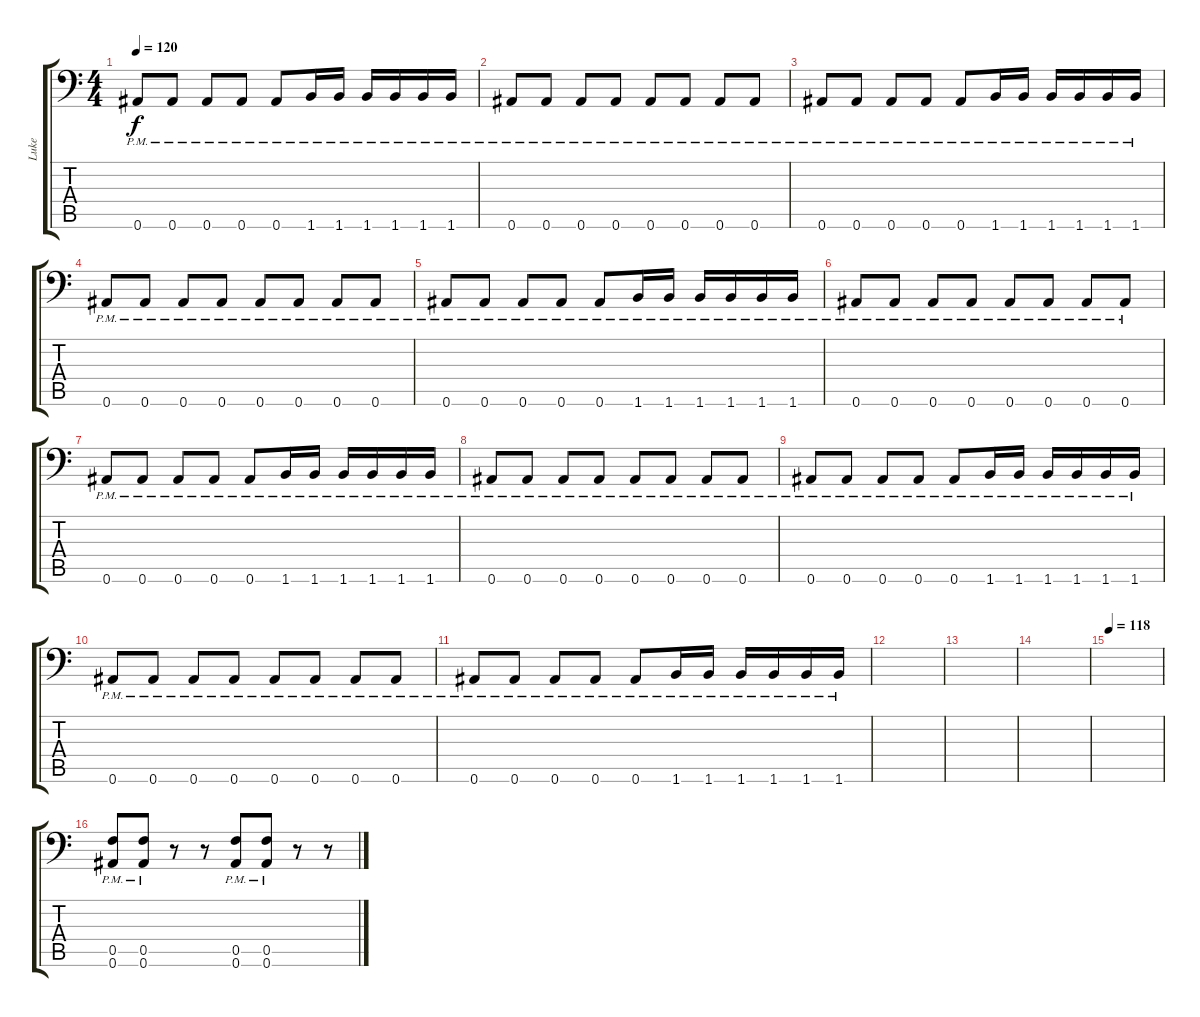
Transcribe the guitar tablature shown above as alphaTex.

\track ("Luke" "Luke") {instrument distortionguitar}
\staff {score tabs}
\tuning (C4 G3 Eb3 Bb2 F2 Bb1) {hide}
\ts (4 4)
\tempo 120
\clef f4
\ks c
0.6{pm}.8{dy f} 0.6{pm}.8 0.6{pm}.8 0.6{pm}.8 0.6{pm}.8 1.6{pm}.16 1.6{pm}.16 1.6{pm}.16 1.6{pm}.16 1.6{pm}.16 1.6{pm}.16 |
0.6{pm}.8 0.6{pm}.8 0.6{pm}.8 0.6{pm}.8 0.6{pm}.8 0.6{pm}.8 0.6{pm}.8 0.6{pm}.8 |
0.6{pm}.8 0.6{pm}.8 0.6{pm}.8 0.6{pm}.8 0.6{pm}.8 1.6{pm}.16 1.6{pm}.16 1.6{pm}.16 1.6{pm}.16 1.6{pm}.16 1.6{pm}.16 |
0.6{pm}.8 0.6{pm}.8 0.6{pm}.8 0.6{pm}.8 0.6{pm}.8 0.6{pm}.8 0.6{pm}.8 0.6{pm}.8 |
0.6{pm}.8 0.6{pm}.8 0.6{pm}.8 0.6{pm}.8 0.6{pm}.8 1.6{pm}.16 1.6{pm}.16 1.6{pm}.16 1.6{pm}.16 1.6{pm}.16 1.6{pm}.16 |
0.6{pm}.8 0.6{pm}.8 0.6{pm}.8 0.6{pm}.8 0.6{pm}.8 0.6{pm}.8 0.6{pm}.8 0.6{pm}.8 |
0.6{pm}.8 0.6{pm}.8 0.6{pm}.8 0.6{pm}.8 0.6{pm}.8 1.6{pm}.16 1.6{pm}.16 1.6{pm}.16 1.6{pm}.16 1.6{pm}.16 1.6{pm}.16 |
0.6{pm}.8 0.6{pm}.8 0.6{pm}.8 0.6{pm}.8 0.6{pm}.8 0.6{pm}.8 0.6{pm}.8 0.6{pm}.8 |
0.6{pm}.8 0.6{pm}.8 0.6{pm}.8 0.6{pm}.8 0.6{pm}.8 1.6{pm}.16 1.6{pm}.16 1.6{pm}.16 1.6{pm}.16 1.6{pm}.16 1.6{pm}.16 |
0.6{pm}.8 0.6{pm}.8 0.6{pm}.8 0.6{pm}.8 0.6{pm}.8 0.6{pm}.8 0.6{pm}.8 0.6{pm}.8 |
0.6{pm}.8 0.6{pm}.8 0.6{pm}.8 0.6{pm}.8 0.6{pm}.8 1.6{pm}.16 1.6{pm}.16 1.6{pm}.16 1.6{pm}.16 1.6{pm}.16 1.6{pm}.16 |
|
|
|
\tempo 118
|
(0.5{pm} 0.6{pm}).8 (0.5{pm} 0.6{pm}).8 r.8 r.8 (0.5{pm} 0.6{pm}).8 (0.5{pm} 0.6{pm}).8 r.8 r.8
